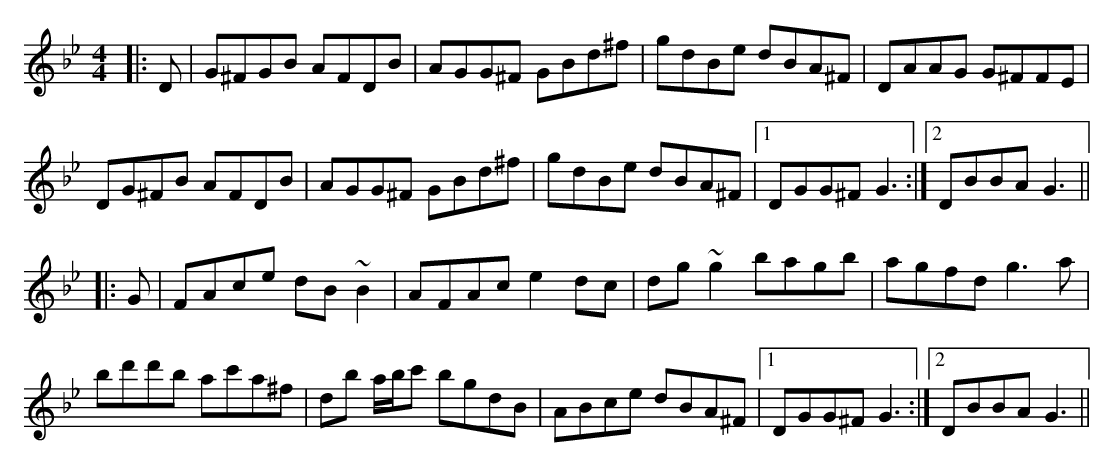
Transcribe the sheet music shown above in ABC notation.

X:1
M:4/4
K:Gmin
|:D|G^FGB AFDB|AGG^F GBd^f|gdBe dBA^F|DAAG G^FFE|
DG^FB AFDB|AGG^F GBd^f|gdBe dBA^F|1 DGG^F G3:|2 DBBA G3||
|:G|FAce dB ~B2|AFAc e2 dc|dg ~g2 bagb|agfd g3 a|
bd'd'b ac'a^f|db a/b/c' bgdB|ABce dBA^F|1 DGG^F G3:|2 DBBA G3||
